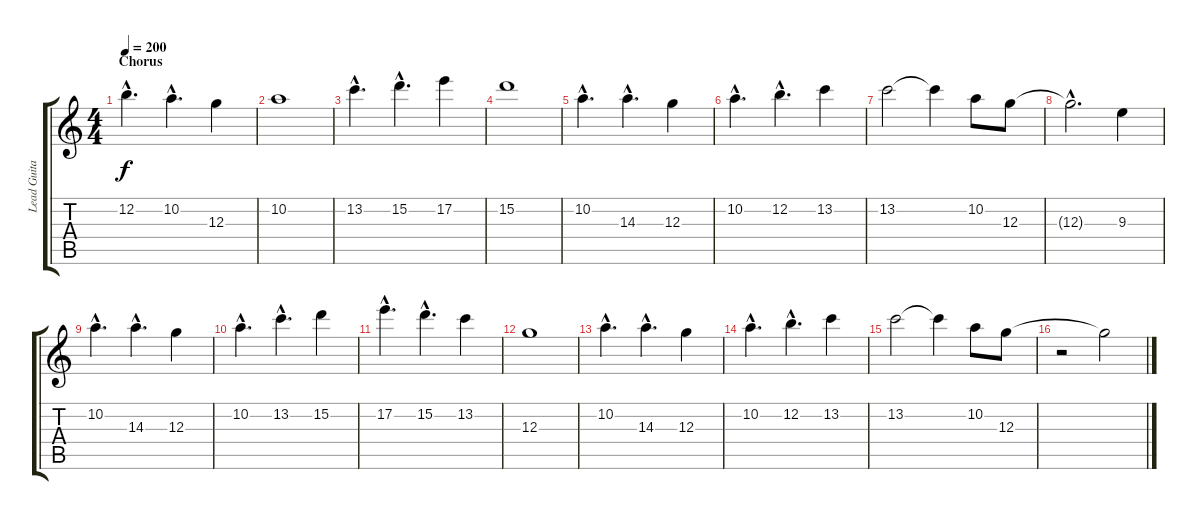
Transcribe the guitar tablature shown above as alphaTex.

\track ("Lead Guitar (Li)" "Lead Guita") {instrument distortionguitar}
\staff {score tabs}
\tuning (E4 B3 G3 D3 A2 E2) {hide}
\ts (4 4)
\section ("" "Chorus")
\tempo 200
\clef g2
\ks c
12.2{hac}.4{d dy f volume 10} 10.2{hac}.4{d} 12.3.4 |
10.2.1 |
13.2{hac}.4{d} 15.2{hac}.4{d} 17.2.4 |
15.2.1 |
10.2{hac}.4{d} 14.3{hac}.4{d} 12.3.4 |
10.2{hac}.4{d} 12.2{hac}.4{d} 13.2.4 |
13.2.2 13.2{t}.4 10.2.8 12.3.8 |
12.3{hac t}.2{d} 9.3.4 |
10.2{hac}.4{d} 14.3{hac}.4{d} 12.3.4 |
10.2{hac}.4{d} 13.2{hac}.4{d} 15.2.4 |
17.2{hac}.4{d} 15.2{hac}.4{d} 13.2.4 |
12.3.1 |
10.2{hac}.4{d} 14.3{hac}.4{d} 12.3.4 |
10.2{hac}.4{d} 12.2{hac}.4{d} 13.2.4 |
13.2.2 13.2{t}.4 10.2.8 12.3.8 |
r.2 12.3{t}.2
